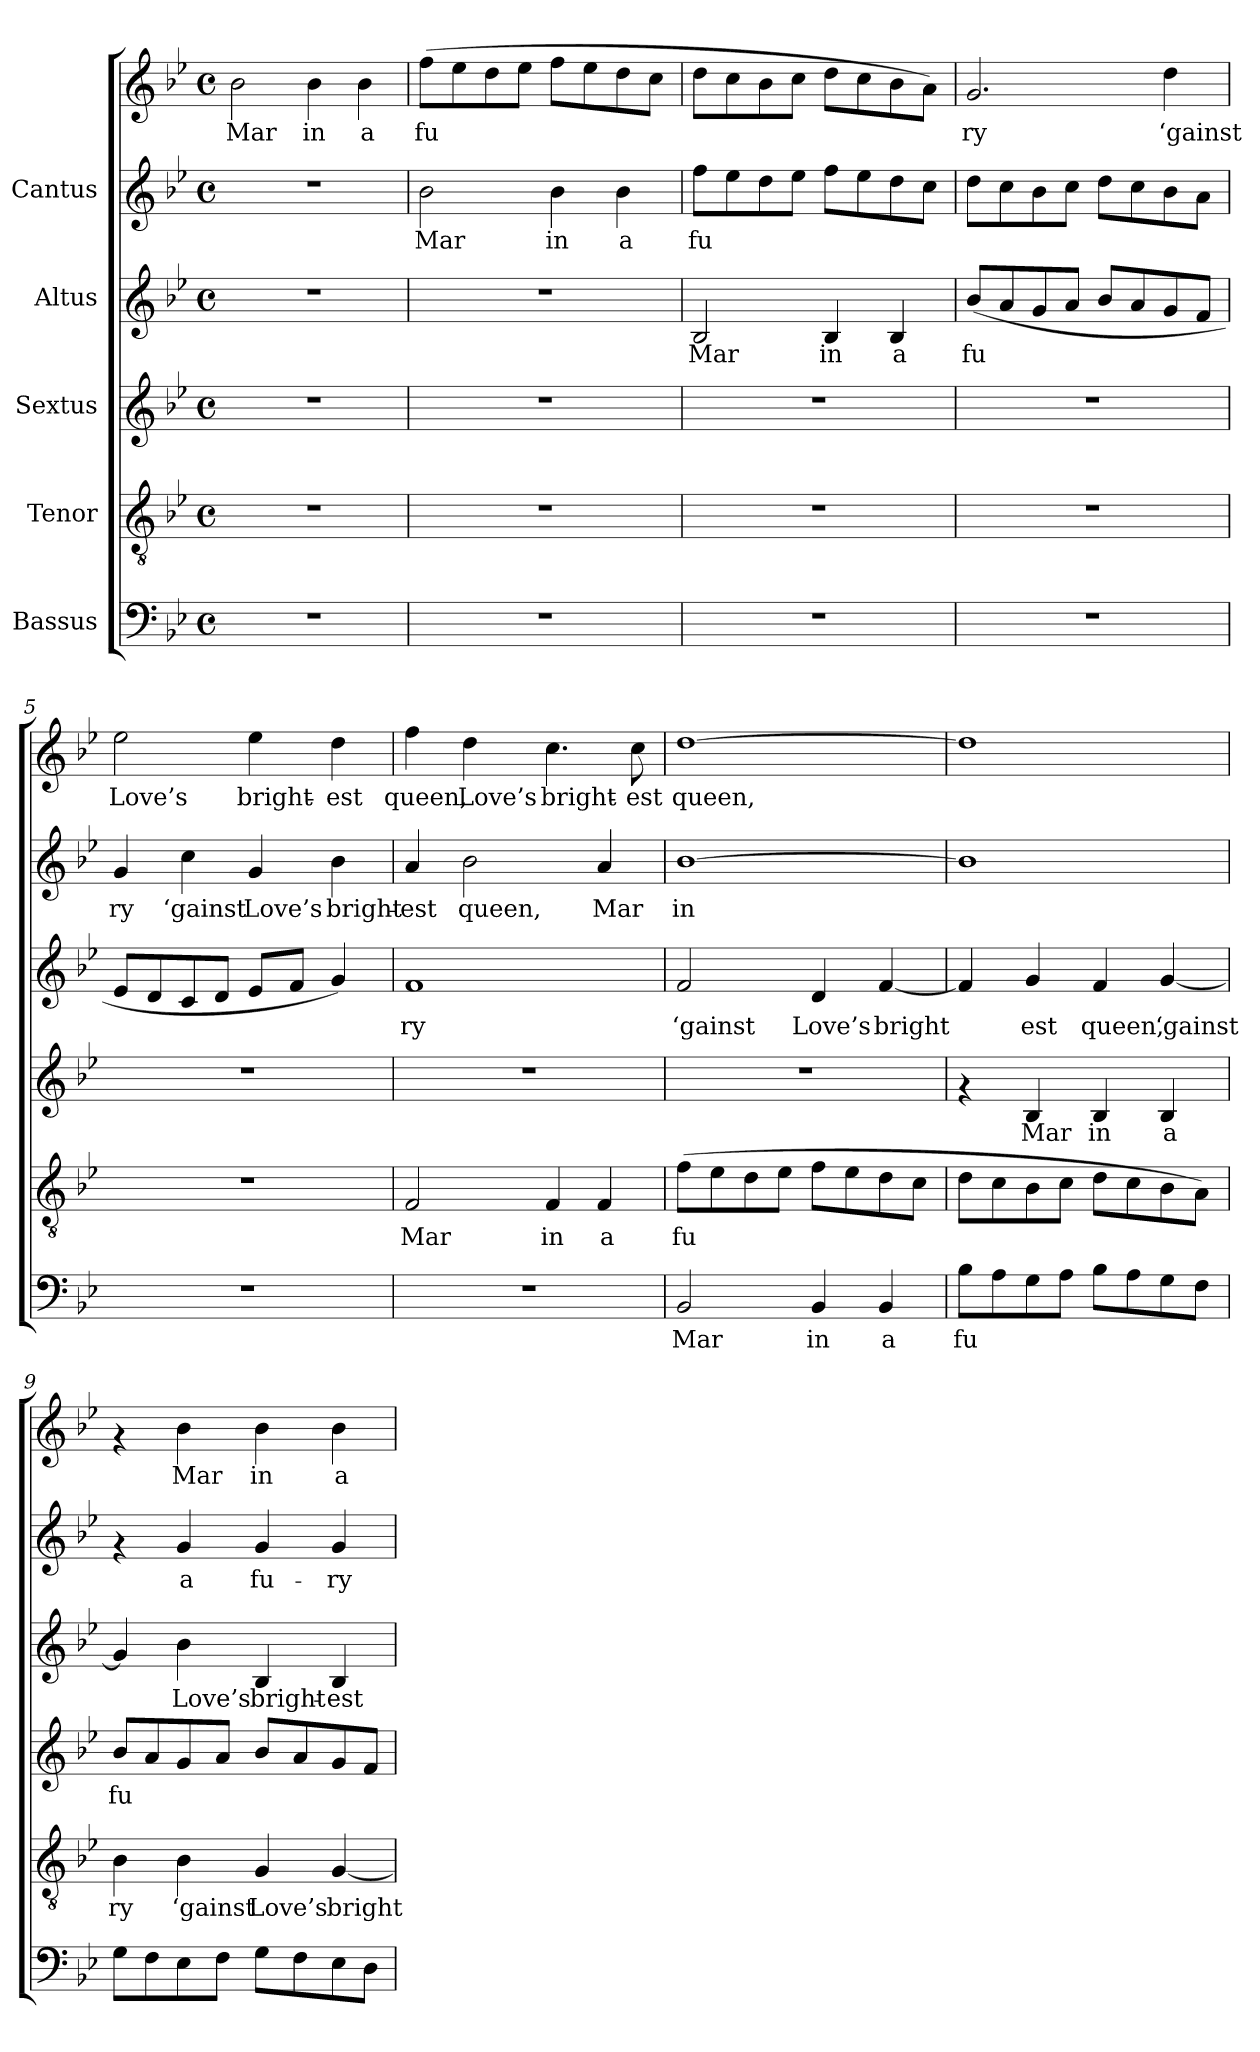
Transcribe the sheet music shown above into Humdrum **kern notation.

**kern	**text	**kern	**text	**kern	**text	**kern	**text	**kern	**text	**kern	**text
*part5	*part5	*part4	*part4	*part3	*part3	*part2	*part2	*part1	*part1	*part1	*part1
*staff6	*staff6	*staff5	*staff5	*staff4	*staff4	*staff3	*staff3	*staff2	*staff2	*staff1	*staff1
*I"Bassus	*	*I"Tenor	*	*I"Sextus	*	*I"Altus	*	*I"Cantus	*	*	*
!!LO:PB:g=z
*stria5	*	*stria5	*	*stria5	*	*stria5	*	*stria5	*	*stria5	*
*clefF4	*	*clefGv2	*	*clefG2	*	*clefG2	*	*clefG2	*	*clefG2	*
*k[b-e-]	*	*k[b-e-]	*	*k[b-e-]	*	*k[b-e-]	*	*k[b-e-]	*	*k[b-e-]	*
*B-:	*	*B-:	*	*B-:	*	*B-:	*	*B-:	*	*B-:	*
*M4/4	*	*M4/4	*	*M4/4	*	*M4/4	*	*M4/4	*	*M4/4	*
*met(c)	*	*met(c)	*	*met(c)	*	*met(c)	*	*met(c)	*	*met(c)	*
*MM144	*	*MM144	*	*MM144	*	*MM144	*	*MM144	*	*MM144	*
=1	=1	=1	=1	=1	=1	=1	=1	=1	=1	=1	=1
!	!	!	!	!	!	!	!	!	!	!	!LO:LY:b:cj
1r	.	1r	.	1r	.	1r	.	1r	.	2b-\	Mar
!	!	!	!	!	!	!	!	!	!	!	!LO:LY:b:cj
.	.	.	.	.	.	.	.	.	.	4b-\	in
!	!	!	!	!	!	!	!	!	!	!	!LO:LY:b:cj
.	.	.	.	.	.	.	.	.	.	4b-\	a
=2	=2	=2	=2	=2	=2	=2	=2	=2	=2	=2	=2
!	!	!	!	!	!	!	!	!	!LO:LY:b:cj	!	!LO:LY:b:cj
1r	.	1r	.	1r	.	1r	.	2b-\	-Mar	(>8ff\L	fu-
!	!	!	!	!	!	!	!	!	!	!	!LO:LY:b:cj
.	.	.	.	.	.	.	.	.	.	8ee-\	--
!	!	!	!	!	!	!	!	!	!	!	!LO:LY:b:cj
.	.	.	.	.	.	.	.	.	.	8dd\	--
!	!	!	!	!	!	!	!	!	!	!	!LO:LY:b:cj
.	.	.	.	.	.	.	.	.	.	8ee-\J	--
!	!	!	!	!	!	!	!	!	!LO:LY:b:cj	!	!LO:LY:b:cj
.	.	.	.	.	.	.	.	4b-\	in	8ff\L	--
!	!	!	!	!	!	!	!	!	!	!	!LO:LY:b:cj
.	.	.	.	.	.	.	.	.	.	8ee-\	--
!	!	!	!	!	!	!	!	!	!LO:LY:b:cj	!	!LO:LY:b:cj
.	.	.	.	.	.	.	.	4b-\	a	8dd\	--
!	!	!	!	!	!	!	!	!	!	!	!LO:LY:b:cj
.	.	.	.	.	.	.	.	.	.	8cc\J	--
=3	=3	=3	=3	=3	=3	=3	=3	=3	=3	=3	=3
!	!	!	!	!	!	!	!LO:LY:b:cj	!	!LO:LY:b:cj	!	!
1r	.	1r	.	1r	.	2B-/	Mar	8ff\L	fu-	8dd\L	.
!	!	!	!	!	!	!	!	!	!LO:LY:b:cj	!	!
.	.	.	.	.	.	.	.	8ee-\	--	8cc\	.
!	!	!	!	!	!	!	!	!	!LO:LY:b:cj	!	!
.	.	.	.	.	.	.	.	8dd\	--	8b-\	.
!	!	!	!	!	!	!	!	!	!LO:LY:b:cj	!	!
.	.	.	.	.	.	.	.	8ee-\J	--	8cc\J	.
!	!	!	!	!	!	!	!LO:LY:b:cj	!	!LO:LY:b:cj	!	!
.	.	.	.	.	.	4B-/	in	8ff\L	--	8dd\L	.
!	!	!	!	!	!	!	!	!	!LO:LY:b:cj	!	!
.	.	.	.	.	.	.	.	8ee-\	--	8cc\	.
!	!	!	!	!	!	!	!LO:LY:b:cj	!	!LO:LY:b:cj	!	!
.	.	.	.	.	.	4B-/	a	8dd\	--	8b-\	.
!	!	!	!	!	!	!	!	!	!LO:LY:b:cj	!	!
.	.	.	.	.	.	.	.	8cc\J	--	8a\J)	.
=4	=4	=4	=4	=4	=4	=4	=4	=4	=4	=4	=4
!	!	!	!	!	!	!	!LO:LY:b:cj	!	!	!	!LO:LY:b:cj
1r	.	1r	.	1r	.	(<8b-/L	fu-	8dd\L	.	2.g/	-ry
!	!	!	!	!	!	!	!LO:LY:b:cj	!	!	!	!
.	.	.	.	.	.	8a/	--	8cc\	.	.	.
!	!	!	!	!	!	!	!LO:LY:b:cj	!	!	!	!
.	.	.	.	.	.	8g/	--	8b-\	.	.	.
!	!	!	!	!	!	!	!LO:LY:b:cj	!	!	!	!
.	.	.	.	.	.	8a/J	--	8cc\J	.	.	.
!	!	!	!	!	!	!	!LO:LY:b:cj	!	!	!	!
.	.	.	.	.	.	8b-/L	--	8dd\L	.	.	.
!	!	!	!	!	!	!	!LO:LY:b:cj	!	!	!	!
.	.	.	.	.	.	8a/	--	8cc\	.	.	.
!	!	!	!	!	!	!	!LO:LY:b:cj	!	!	!	!LO:LY:b:cj
.	.	.	.	.	.	8g/	--	8b-\	.	4dd\	‘gainst
!	!	!	!	!	!	!	!LO:LY:b:cj	!	!	!	!
.	.	.	.	.	.	8f/J	--	8a\J	.	.	.
!!LO:LB:g=z
=5	=5	=5	=5	=5	=5	=5	=5	=5	=5	=5	=5
!	!	!	!	!	!	!	!	!	!LO:LY:b:cj	!	!LO:LY:b:cj
1r	.	1r	.	1r	.	8e-/L	.	4g/	ry	2ee-\	Love’s
.	.	.	.	.	.	8d/	.	.	.	.	.
!	!	!	!	!	!	!	!	!	!LO:LY:b:cj	!	!
.	.	.	.	.	.	8c/	.	4cc\	‘gainst	.	.
.	.	.	.	.	.	8d/J	.	.	.	.	.
!	!	!	!	!	!	!	!	!	!LO:LY:b:cj	!	!LO:LY:b:cj
.	.	.	.	.	.	8e-/L	.	4g/	Love’s	4ee-\	bright-
.	.	.	.	.	.	8f/J	.	.	.	.	.
!	!	!	!	!	!	!	!	!	!LO:LY:b:cj	!	!LO:LY:b:cj
.	.	.	.	.	.	4g/)	.	4b-\	bright-	4dd\	-est
=6	=6	=6	=6	=6	=6	=6	=6	=6	=6	=6	=6
!	!	!	!LO:LY:b:cj	!	!	!	!LO:LY:b:cj	!	!LO:LY:b:cj	!	!LO:LY:b:cj
1r	.	2F/	Mar	1r	.	1f	-ry	4a/	est	4ff\	-queen,
!	!	!	!	!	!	!	!	!	!LO:LY:b:cj	!	!LO:LY:b:cj
.	.	.	.	.	.	.	.	2b-\	queen,	4dd\	Love’s
!	!	!	!LO:LY:b:cj	!	!	!	!	!	!	!	!LO:LY:b:cj
.	.	4F/	in	.	.	.	.	.	.	4.cc\	bright-
!	!	!	!LO:LY:b:cj	!	!	!	!	!	!LO:LY:b:cj	!	!
.	.	4F/	a	.	.	.	.	4a/	Mar	.	.
!	!	!	!	!	!	!	!	!	!	!	!LO:LY:b:cj
.	.	.	.	.	.	.	.	.	.	8cc\	-est
=7	=7	=7	=7	=7	=7	=7	=7	=7	=7	=7	=7
!	!LO:LY:b:cj	!	!LO:LY:b:cj	!	!	!	!LO:LY:b:cj	!	!LO:LY:b:cj	!	!LO:LY:b:cj
2BB-/	Mar	(>8f\L	fu-	1r	.	2f/	‘gainst	[>1b-	in	[>1dd	queen,
!	!	!	!LO:LY:b:cj	!	!	!	!	!	!	!	!
.	.	8e-\	--	.	.	.	.	.	.	.	.
!	!	!	!LO:LY:b:cj	!	!	!	!	!	!	!	!
.	.	8d\	--	.	.	.	.	.	.	.	.
!	!	!	!LO:LY:b:cj	!	!	!	!	!	!	!	!
.	.	8e-\J	--	.	.	.	.	.	.	.	.
!	!LO:LY:b:cj	!	!LO:LY:b:cj	!	!	!	!LO:LY:b:cj	!	!	!	!
4BB-/	in	8f\L	--	.	.	4d/	Love’s	.	.	.	.
!	!	!	!LO:LY:b:cj	!	!	!	!	!	!	!	!
.	.	8e-\	--	.	.	.	.	.	.	.	.
!	!LO:LY:b:cj	!	!LO:LY:b:cj	!	!	!	!LO:LY:b:cj	!	!	!	!
4BB-/	a	8d\	--	.	.	[<4f/	bright-	.	.	.	.
!	!	!	!LO:LY:b:cj	!	!	!	!	!	!	!	!
.	.	8c\J	--	.	.	.	.	.	.	.	.
=8	=8	=8	=8	=8	=8	=8	=8	=8	=8	=8	=8
!	!LO:LY:b:cj	!	!	!	!	!	!LO:LY:b:cj	!	!	!	!
8B-\L	fu-	8d\L	.	4rf	.	4f/]	-	1b-]	.	1dd]	.
!	!LO:LY:b:cj	!	!	!	!	!	!	!	!	!	!
8A\	--	8c\	.	.	.	.	.	.	.	.	.
!	!LO:LY:b:cj	!	!	!	!LO:LY:b:cj	!	!LO:LY:b:cj	!	!	!	!
8G\	--	8B-\	.	4B-/	Mar	4g/	est	.	.	.	.
!	!LO:LY:b:cj	!	!	!	!	!	!	!	!	!	!
8A\J	--	8c\J	.	.	.	.	.	.	.	.	.
!	!LO:LY:b:cj	!	!	!	!LO:LY:b:cj	!	!LO:LY:b:cj	!	!	!	!
8B-\L	--	8d\L	.	4B-/	in	4f/	queen,	.	.	.	.
!	!LO:LY:b:cj	!	!	!	!	!	!	!	!	!	!
8A\	--	8c\	.	.	.	.	.	.	.	.	.
!	!LO:LY:b:cj	!	!	!	!LO:LY:b:cj	!	!LO:LY:b:cj	!	!	!	!
8G\	--	8B-\	.	4B-/	a	[<4g/	‘gainst	.	.	.	.
!	!LO:LY:b:cj	!	!	!	!	!	!	!	!	!	!
8F\J	--	8A\J)	.	.	.	.	.	.	.	.	.
!!LO:LB:g=z
=9	=9	=9	=9	=9	=9	=9	=9	=9	=9	=9	=9
!	!	!	!LO:LY:b:cj	!	!LO:LY:b:cj	!	!LO:LY:b:cj	!	!	!	!
8G\L	.	4B-\	-ry	8b-/L	fu-	4g/]	.	4rf	.	4rf	.
!	!	!	!	!	!LO:LY:b:cj	!	!	!	!	!	!
8F\	.	.	.	8a/	--	.	.	.	.	.	.
!	!	!	!LO:LY:b:cj	!	!LO:LY:b:cj	!	!LO:LY:b:cj	!	!LO:LY:b:cj	!	!LO:LY:b:cj
8E-\	.	4B-\	‘gainst	8g/	--	4b-\	Love’s	4g/	a	4b-\	Mar
!	!	!	!	!	!LO:LY:b:cj	!	!	!	!	!	!
8F\J	.	.	.	8a/J	--	.	.	.	.	.	.
!	!	!	!LO:LY:b:cj	!	!LO:LY:b:cj	!	!LO:LY:b:cj	!	!LO:LY:b:cj	!	!LO:LY:b:cj
8G\L	.	4G/	Love’s	8b-/L	--	4B-/	bright-	4g/	fu-	4b-\	in
!	!	!	!	!	!LO:LY:b:cj	!	!	!	!	!	!
8F\	.	.	.	8a/	--	.	.	.	.	.	.
!	!	!	!LO:LY:b:cj	!	!LO:LY:b:cj	!	!LO:LY:b:cj	!	!LO:LY:b:cj	!	!LO:LY:b:cj
8E-\	.	[<4G/	bright-	8g/	--	4B-/	-est	4g/	-ry	4b-\	a
!	!	!	!	!	!LO:LY:b:cj	!	!	!	!	!	!
8D\J	.	.	.	8f/J	--	.	.	.	.	.	.
=	=	=	=	=	=	=	=	=	=	=	=
*-	*-	*-	*-	*-	*-	*-	*-	*-	*-	*-	*-
